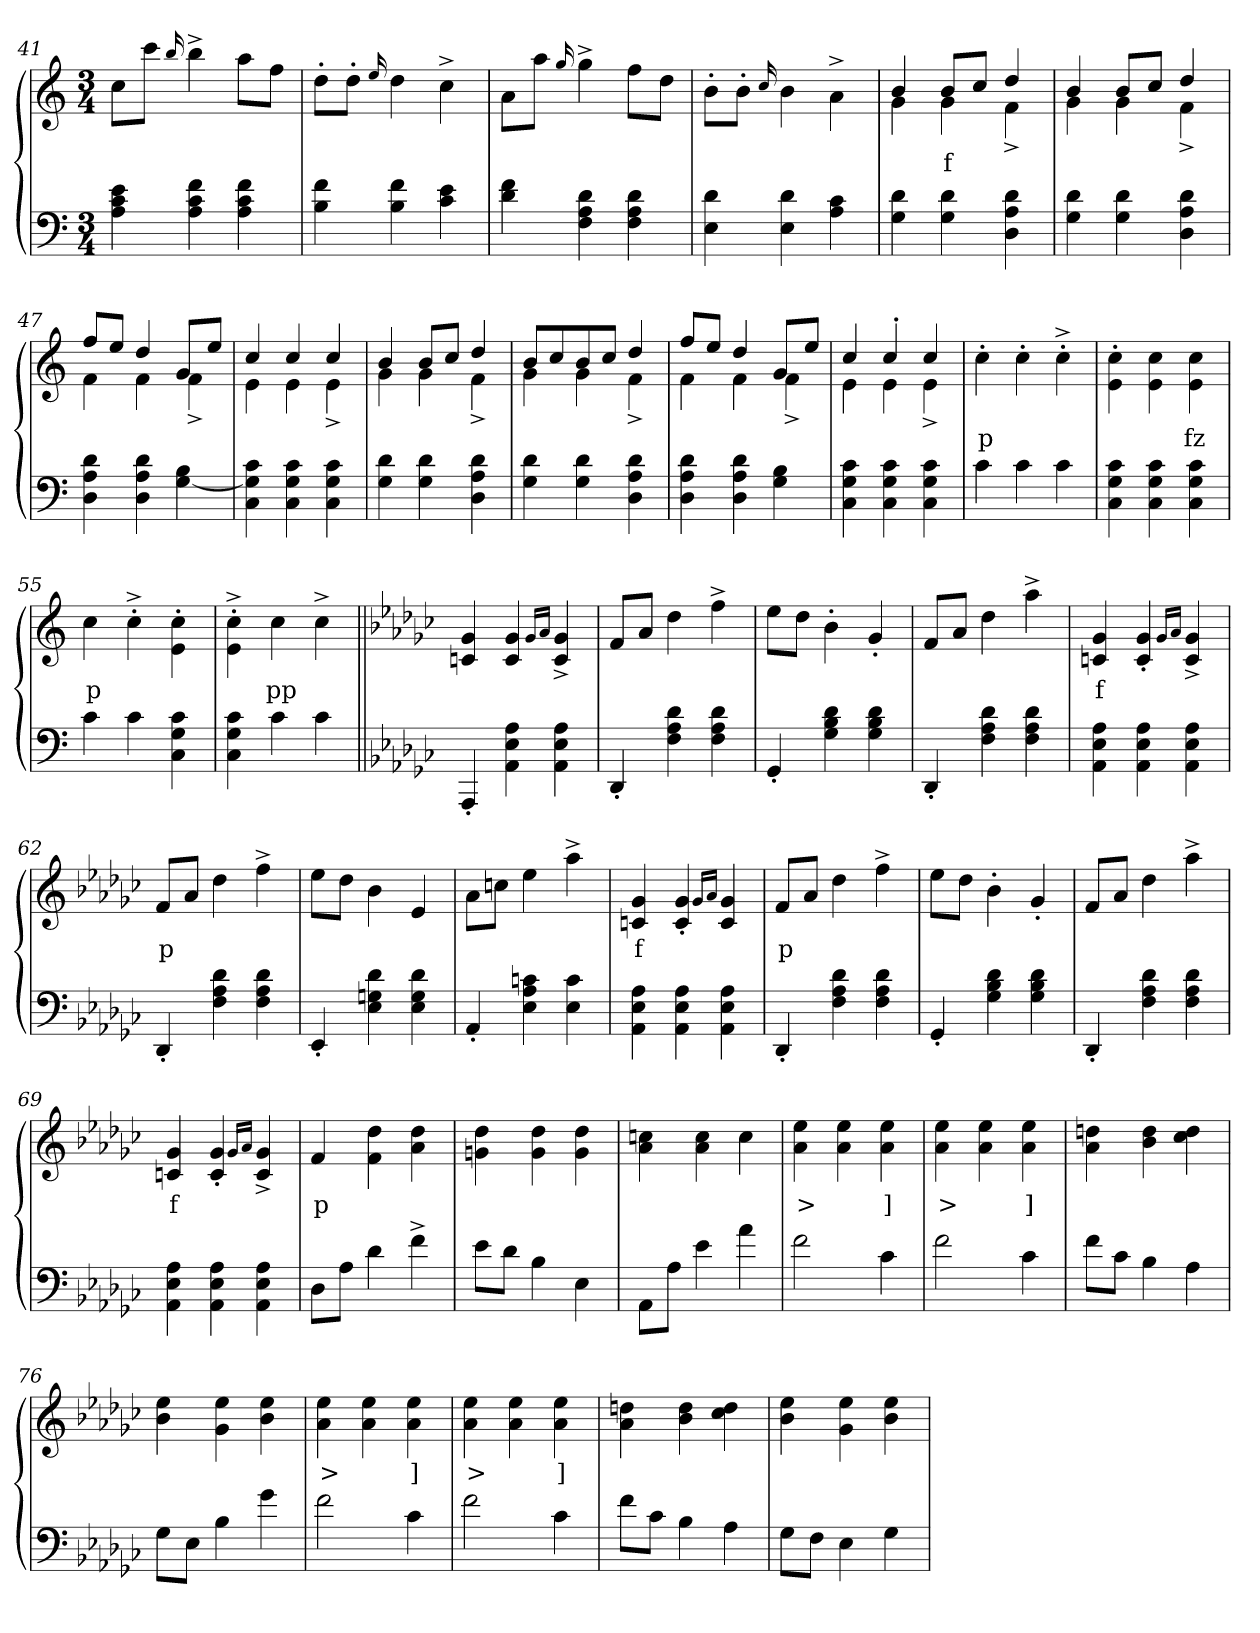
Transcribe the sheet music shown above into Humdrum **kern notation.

**kern	**kern	**text
*part2	*part1	*part1
*staff2	*staff1	*staff1
*clefF4	*clefG2	*
*k[]	*k[]	*
*M3/4	*M3/4	*
=41	=41	=41
4e 4c 4A	8ccL	.
.	8cccJ	.
.	16qqbb/	.
4f 4c 4A	4bb^>	.
4f 4c 4A	8aaL	.
.	8ffJ	.
=42	=42	=42
4f 4B	8dd'>L	.
.	8dd'>J	.
.	16qqee/	.
4f 4B	4dd	.
4e 4c	4cc^>	.
=43	=43	=43
4f 4d	8aL	.
.	8aaJ	.
.	16qqgg/	.
4d 4A 4F	4gg^>	.
4d 4A 4F	8ffL	.
.	8ddJ	.
=44	=44	=44
4d 4E	8b'>L	.
.	8b'>J	.
.	16qqcc/	.
4d 4E	4b	.
4c 4A	4a^>\	.
=45	=45	=45
*	*^	*
4d 4G	4b	4g	.
4d 4G	8bL	4g	f
.	8ccJ	.	.
4d 4A 4D	4dd	4f^>	.
=46	=46	=46	=46
4d 4G	4b	4g	.
4d 4G	8bL	4g	.
.	8ccJ	.	.
4d 4A 4D	4dd	4f^>	.
=47	=47	=47	=47
4d 4A 4D	8ffL	4f	.
.	8eeJ	.	.
4d 4A 4D	4dd	4f	.
4B [4G	8gL	4f^>	.
.	8eeJ	.	.
=48	=48	=48	=48
4c 4G] 4C	4cc	4e	.
4c 4G 4C	4cc	4e	.
4c 4G 4C	4cc	4e^>	.
=49	=49	=49	=49
4d 4G	4b	4g	.
4d 4G	8bL	4g	.
.	8ccJ	.	.
4d 4A 4D	4dd	4f^>	.
=50	=50	=50	=50
4d 4G	8bL	4g	.
.	8cc	.	.
4d 4G	8b	4g	.
.	8ccJ	.	.
4d 4A 4D	4dd	4f^>	.
=51	=51	=51	=51
4d 4A 4D	8ffL	4f	.
.	8eeJ	.	.
4d 4A 4D	4dd	4f	.
4B 4G	8gL	4f^>	.
.	8eeJ	.	.
=52	=52	=52	=52
4c 4G 4C	4cc	4e	.
4c 4G 4C	4cc'>	4e	.
4c 4G 4C	4cc	4e^>	.
*	*v	*v	*
=53	=53	=53
4c	4cc'>	p
4c	4cc'>	.
4c	4cc'>^>	.
=54	=54	=54
4c 4G 4C	4cc\'> 4e\'>	.
4c 4G 4C	4cc\ 4e\	.
4c 4G 4C	4cc\ 4e\	fz
=55	=55	=55
4c	4cc	p
4c	4cc'>^>	.
4c 4G 4C	4cc\'> 4e\'>	.
=56	=56	=56
4c 4G 4C	4cc\'>^> 4e\'>^>	.
4c	4cc	pp
4c	4cc^>	.
=57||	=57||	=57||
*k[b-e-a-d-g-c-]	*k[b-e-a-d-g-c-]	*
4AAA-'>	4g- 4cn	.
4A- 4E- 4AA-	4g- 4c	.
.	16qg-/LL	.
.	16qa-/JJ	.
4A- 4E- 4AA-	4g-^> 4c^>	.
=58	=58	=58
4DD-'>	8fL	.
.	8a-J	.
4d- 4A- 4F	4dd-	.
4d- 4A- 4F	4ff^>	.
=59	=59	=59
4GG-'>	8ee-L	.
.	8dd-J	.
4d- 4B- 4G-	4b-'>	.
4d- 4B- 4G-	4g-'>	.
=60	=60	=60
4DD-'>	8fL	.
.	8a-J	.
4d- 4A- 4F	4dd-	.
4d- 4A- 4F	4aa-^>	.
=61	=61	=61
4A- 4E- 4AA-	4g- 4cn	f
4A- 4E- 4AA-	4g-'> 4c'>	.
.	16qg-/LL	.
.	16qa-/JJ	.
4A- 4E- 4AA-	4g-^> 4c^>	.
=62	=62	=62
4DD-'>	8fL	p
.	8a-J	.
4d- 4A- 4F	4dd-	.
4d- 4A- 4F	4ff^>	.
=63	=63	=63
4EE-'>	8ee-L	.
.	8dd-J	.
4d- 4Gn 4E-	4b-	.
4d- 4G 4E-	4e-	.
=64	=64	=64
4AA-'>	8a-L	.
.	8ccnJ	.
4cn 4A- 4E-	4ee-	.
4c 4E-	4aa-^>	.
=65	=65	=65
4A- 4E- 4AA-	4g- 4cn	f
4A- 4E- 4AA-	4g-'> 4c'>	.
.	16qg-/LL	.
.	16qa-/JJ	.
4A- 4E- 4AA-	4g- 4c	.
=66	=66	=66
4DD-'>	8fL	p
.	8a-J	.
4d- 4A- 4F	4dd-	.
4d- 4A- 4F	4ff^>	.
=67	=67	=67
4GG-'>	8ee-L	.
.	8dd-J	.
4d- 4B- 4G-	4b-'>	.
4d- 4B- 4G-	4g-'>	.
=68	=68	=68
4DD-'>	8fL	.
.	8a-J	.
4d- 4A- 4F	4dd-	.
4d- 4A- 4F	4aa-^>	.
=69	=69	=69
4A- 4E- 4AA-	4g- 4cn	f
4A- 4E- 4AA-	4g-'> 4c'>	.
.	16qg-/LL	.
.	16qa-/JJ	.
4A- 4E- 4AA-	4g-^> 4c^>	.
=70	=70	=70
8D-L	4f	p
8A-J	.	.
4d-	4dd-\ 4f\	.
4f^>	4dd- 4a-	.
=71	=71	=71
8e-L	4dd- 4gn	.
8d-J	.	.
4B-	4dd- 4g	.
4E-	4dd- 4g	.
=72	=72	=72
8AA-L	4ccn 4a-	.
8A-J	.	.
4e-	4cc 4a-	.
4a-	4cc	.
=73	=73	=73
2f	4ee- 4a-	>
.	4ee- 4a-	.
4c-	4ee- 4a-	]
=74	=74	=74
2f	4ee- 4a-	>
.	4ee- 4a-	.
4c-	4ee- 4a-	]
=75	=75	=75
8fL	4ddn 4a-	.
8c-J	.	.
4B-	4dd 4b-	.
4A-	4dd 4cc-	.
=76	=76	=76
8G-L	4ee- 4b-	.
8E-J	.	.
4B-	4ee- 4g-	.
4g-	4ee- 4b-	.
=77	=77	=77
2f	4ee- 4a-	>
.	4ee- 4a-	.
4c-	4ee- 4a-	]
=78	=78	=78
2f	4ee- 4a-	>
.	4ee- 4a-	.
4c-	4ee- 4a-	]
=79	=79	=79
8fL	4ddn 4a-	.
8c-J	.	.
4B-	4dd 4b-	.
4A-	4dd 4cc-	.
=80	=80	=80
8G-L	4ee- 4b-	.
8FJ	.	.
4E-	4ee- 4g-	.
4G-	4ee- 4b-	.
=	=	=
*-	*-	*-
